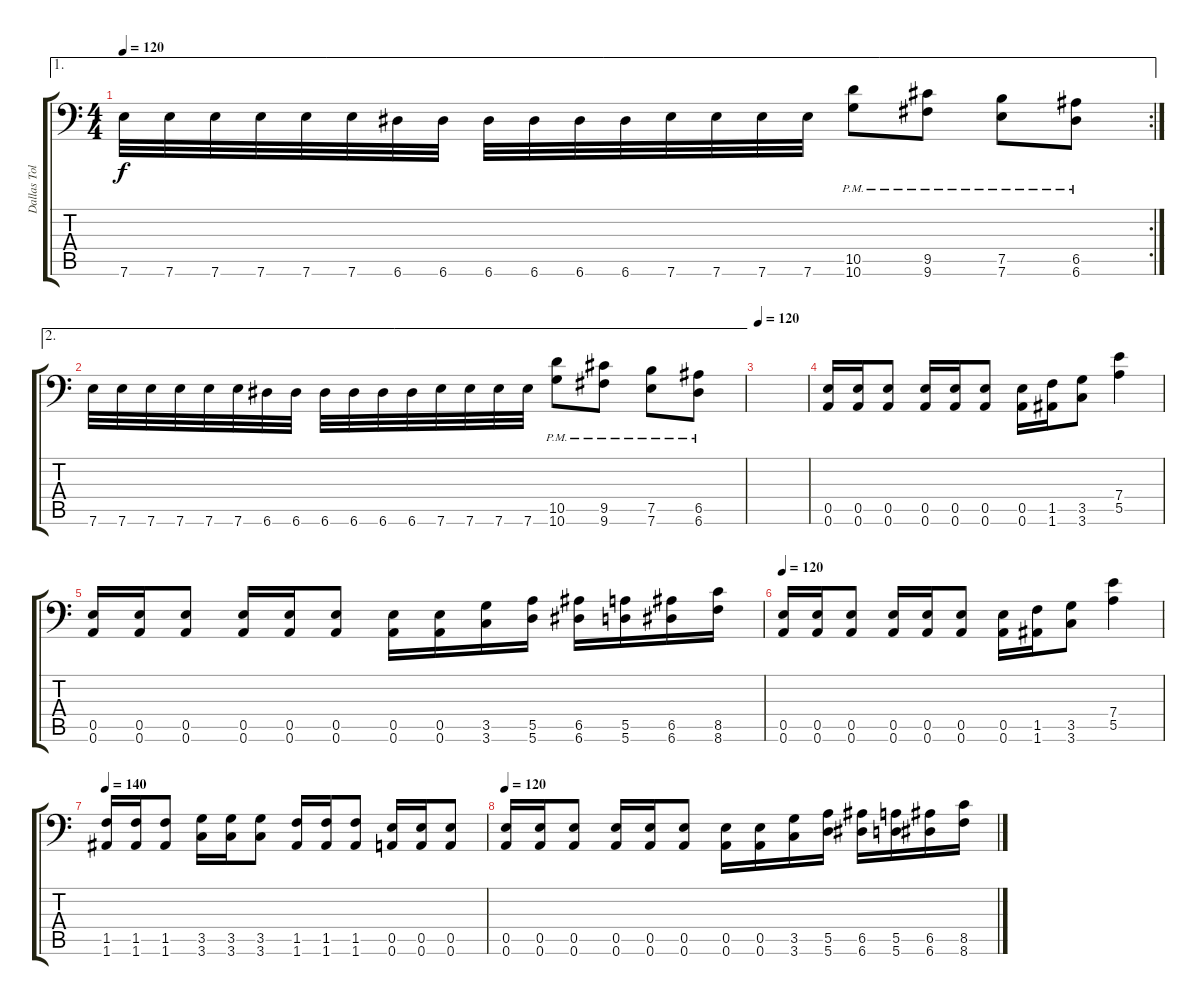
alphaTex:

\track ("Dallas Toler-Wade" "Dallas Tol") {instrument distortionguitar}
\staff {score tabs}
\tuning (B3 Gb3 D3 A2 E2 A1) {hide}
\ae 1
\rc 2
\ts (4 4)
\tempo 120
\clef f4
\ks c
7.6.32{dy f} 7.6.32 7.6.32 7.6.32 7.6.32 7.6.32 6.6.32 6.6.32 6.6.32 6.6.32 6.6.32 6.6.32 7.6.32 7.6.32 7.6.32 7.6.32 (10.5{pm} 10.6{pm}).8 (9.5{pm} 9.6{pm}).8 (7.5{pm} 7.6{pm}).8 (6.5{pm} 6.6{pm}).8 |
\ae 2
7.6.32 7.6.32 7.6.32 7.6.32 7.6.32 7.6.32 6.6.32 6.6.32 6.6.32 6.6.32 6.6.32 6.6.32 7.6.32 7.6.32 7.6.32 7.6.32 (10.5{pm} 10.6{pm}).8 (9.5{pm} 9.6{pm}).8 (7.5{pm} 7.6{pm}).8 (6.5{pm} 6.6{pm}).8 |
\tempo 120
|
(0.5 0.6).16 (0.5 0.6).16 (0.5 0.6).8 (0.5 0.6).16 (0.5 0.6).16 (0.5 0.6).8 (0.5 0.6).16 (1.5 1.6).16 (3.5 3.6).8 (7.4 5.5).4 |
(0.5 0.6).16 (0.5 0.6).16 (0.5 0.6).8 (0.5 0.6).16 (0.5 0.6).16 (0.5 0.6).8 (0.5 0.6).16 (0.5 0.6).16 (3.5 3.6).16 (5.5 5.6).16 (6.5 6.6).16 (5.5 5.6).16 (6.5 6.6).16 (8.5 8.6).16 |
\tempo 120
(0.5 0.6).16 (0.5 0.6).16 (0.5 0.6).8 (0.5 0.6).16 (0.5 0.6).16 (0.5 0.6).8 (0.5 0.6).16 (1.5 1.6).16 (3.5 3.6).8 (7.4 5.5).4 |
\tempo 140
(1.5 1.6).16 (1.5 1.6).16 (1.5 1.6).8 (3.5 3.6).16 (3.5 3.6).16 (3.5 3.6).8 (1.5 1.6).16 (1.5 1.6).16 (1.5 1.6).8 (0.5 0.6).16 (0.5 0.6).16 (0.5 0.6).8 |
\tempo 120
(0.5 0.6).16 (0.5 0.6).16 (0.5 0.6).8 (0.5 0.6).16 (0.5 0.6).16 (0.5 0.6).8 (0.5 0.6).16 (0.5 0.6).16 (3.5 3.6).16 (5.5 5.6).16 (6.5 6.6).16 (5.5 5.6).16 (6.5 6.6).16 (8.5 8.6).16
